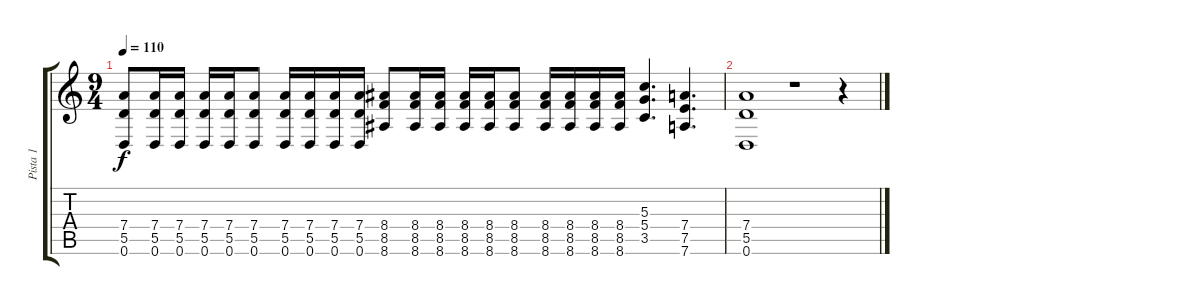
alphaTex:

\track ("Pista 1" "Pista 1") {instrument acousticguitarnylon}
\staff {score tabs}
\tuning (E4 B3 G3 D3 A2 D2) {hide}
\ts (9 4)
\tempo 110
\clef g2
\ks c
(7.4 5.5 0.6).8{dy f} (7.4 5.5 0.6).16 (7.4 5.5 0.6).16 (7.4 5.5 0.6).16 (7.4 5.5 0.6).16 (7.4 5.5 0.6).8 (7.4 5.5 0.6).16 (7.4 5.5 0.6).16 (7.4 5.5 0.6).16 (7.4 5.5 0.6).16 (8.4 8.5 8.6).8 (8.4 8.5 8.6).16 (8.4 8.5 8.6).16 (8.4 8.5 8.6).16 (8.4 8.5 8.6).16 (8.4 8.5 8.6).8 (8.4 8.5 8.6).16 (8.4 8.5 8.6).16 (8.4 8.5 8.6).16 (8.4 8.5 8.6).16 (5.3 5.4 3.5).4{d} (7.4 7.5 7.6).4{d} |
(7.4 5.5 0.6).1 r.1 r.4
